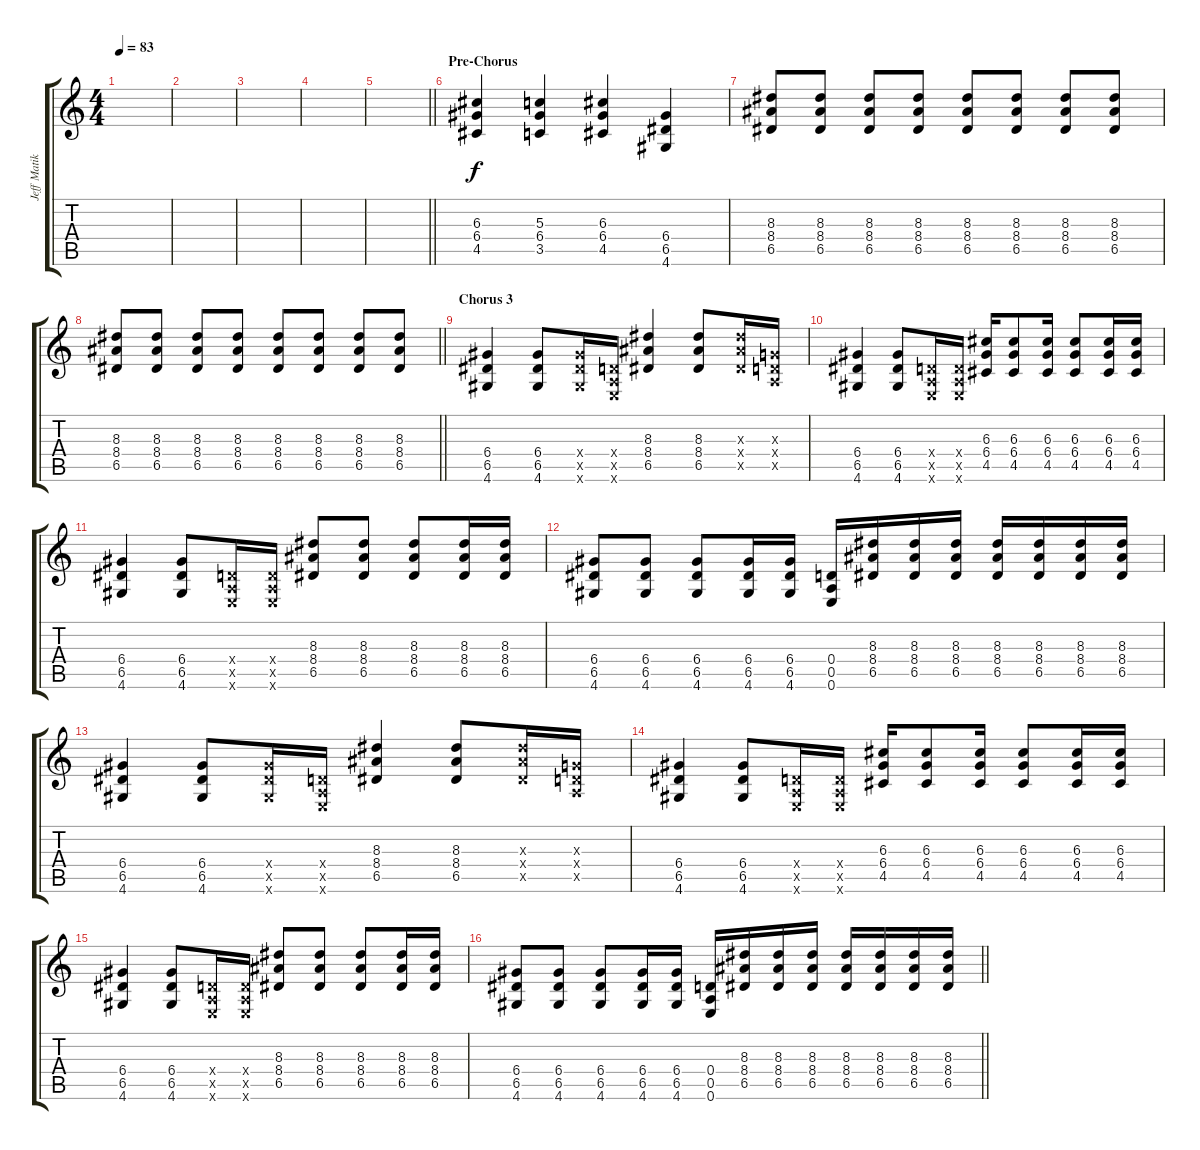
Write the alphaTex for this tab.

\track ("Jeff Matika [Overdubbed Guitar]" "Jeff Matik") {instrument electricguitarclean}
\staff {score tabs}
\tuning (E4 B3 G3 D3 A2 E2) {hide}
\ts (4 4)
\tempo 83
\clef g2
\ks c
|
|
|
|
\barLineRight lightlight
|
\section ("" "Pre-Chorus")
(6.3 6.4 4.5).4{volume 13 balance 8 instrument electricguitarclean} (5.3 6.4 3.5).4 (6.3 6.4 4.5).4 (6.4 6.5 4.6).4 |
(8.3 8.4 6.5).8 (8.3 8.4 6.5).8 (8.3 8.4 6.5).8 (8.3 8.4 6.5).8 (8.3 8.4 6.5).8 (8.3 8.4 6.5).8 (8.3 8.4 6.5).8 (8.3 8.4 6.5).8 |
\barLineRight lightlight
(8.3 8.4 6.5).8 (8.3 8.4 6.5).8 (8.3 8.4 6.5).8 (8.3 8.4 6.5).8 (8.3 8.4 6.5).8 (8.3 8.4 6.5).8 (8.3 8.4 6.5).8 (8.3 8.4 6.5).8 |
\section ("" "Chorus 3")
(6.4 6.5 4.6).4 (6.4 6.5 4.6).8 (6.4{x} 6.5{x} 4.6{x}).16 (0.4{x} 0.5{x} 0.6{x}).16 (8.3 8.4 6.5).4 (8.3 8.4 6.5).8 (8.3{x} 8.4{x} 6.5{x}).16 (0.3{x} 0.4{x} 0.5{x}).16 |
(6.4 6.5 4.6).4 (6.4 6.5 4.6).8 (0.4{x} 0.5{x} 0.6{x}).16 (0.4{x} 0.5{x} 0.6{x}).16 (6.3 6.4 4.5).16 (6.3 6.4 4.5).8 (6.3 6.4 4.5).16 (6.3 6.4 4.5).8 (6.3 6.4 4.5).16 (6.3 6.4 4.5).16 |
(6.4 6.5 4.6).4 (6.4 6.5 4.6).8 (0.4{x} 0.5{x} 0.6{x}).16 (0.4{x} 0.5{x} 0.6{x}).16 (8.3 8.4 6.5).8 (8.3 8.4 6.5).8 (8.3 8.4 6.5).8 (8.3 8.4 6.5).16 (8.3 8.4 6.5).16 |
(6.4 6.5 4.6).8 (6.4 6.5 4.6).8 (6.4 6.5 4.6).8 (6.4 6.5 4.6).16 (6.4 6.5 4.6).16 (0.4 0.5 0.6).16 (8.3 8.4 6.5).16 (8.3 8.4 6.5).16 (8.3 8.4 6.5).16 (8.3 8.4 6.5).16 (8.3 8.4 6.5).16 (8.3 8.4 6.5).16 (8.3 8.4 6.5).16 |
(6.4 6.5 4.6).4 (6.4 6.5 4.6).8 (6.4{x} 6.5{x} 4.6{x}).16 (0.4{x} 0.5{x} 0.6{x}).16 (8.3 8.4 6.5).4 (8.3 8.4 6.5).8 (8.3{x} 8.4{x} 6.5{x}).16 (0.3{x} 0.4{x} 0.5{x}).16 |
(6.4 6.5 4.6).4 (6.4 6.5 4.6).8 (0.4{x} 0.5{x} 0.6{x}).16 (0.4{x} 0.5{x} 0.6{x}).16 (6.3 6.4 4.5).16 (6.3 6.4 4.5).8 (6.3 6.4 4.5).16 (6.3 6.4 4.5).8 (6.3 6.4 4.5).16 (6.3 6.4 4.5).16 |
(6.4 6.5 4.6).4 (6.4 6.5 4.6).8 (0.4{x} 0.5{x} 0.6{x}).16 (0.4{x} 0.5{x} 0.6{x}).16 (8.3 8.4 6.5).8 (8.3 8.4 6.5).8 (8.3 8.4 6.5).8 (8.3 8.4 6.5).16 (8.3 8.4 6.5).16 |
\barLineRight lightlight
(6.4 6.5 4.6).8 (6.4 6.5 4.6).8 (6.4 6.5 4.6).8 (6.4 6.5 4.6).16 (6.4 6.5 4.6).16 (0.4 0.5 0.6).16 (8.3 8.4 6.5).16 (8.3 8.4 6.5).16 (8.3 8.4 6.5).16 (8.3 8.4 6.5).16 (8.3 8.4 6.5).16 (8.3 8.4 6.5).16 (8.3 8.4 6.5).16
